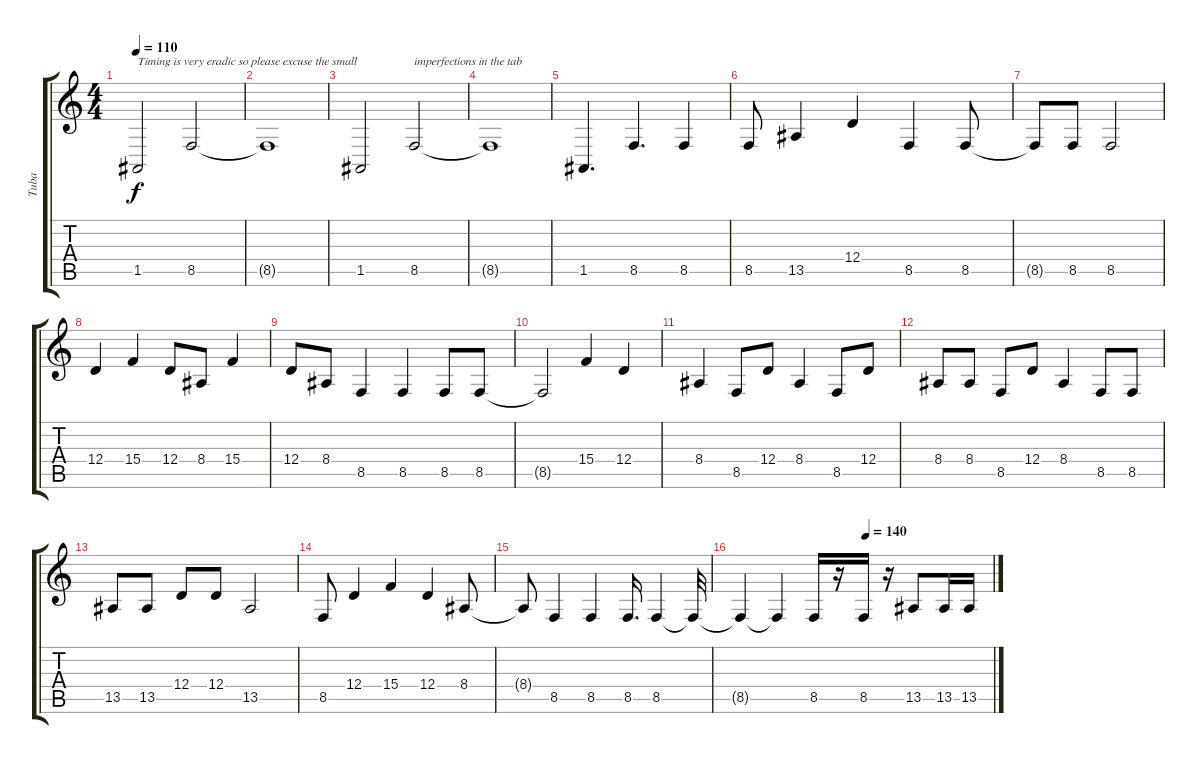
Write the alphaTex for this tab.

\track ("Tuba" "Tuba") {instrument trumpet}
\staff {score tabs}
\tuning (E4 B3 G3 D3 A2 E2) {hide}
\ts (4 4)
\tempo 110
\clef g2
\ks c
1.5.2{txt "Timing is very eradic so please excuse the small " dy f instrument trumpet} 8.5.2 |
8.5{t}.1 |
1.5.2 8.5.2{txt "imperfections in the tab"} |
8.5{t}.1 |
1.5.4{d} 8.5.4{d} 8.5.4 |
8.5.8 13.5.4 12.4.4 8.5.4 8.5.8 |
8.5{t}.8 8.5.8 8.5.2 |
12.4.4 15.4.4 12.4.8 8.4.8 15.4.4 |
12.4.8 8.4.8 8.5.4 8.5.4 8.5.8 8.5.8 |
8.5{t}.2 15.4.4 12.4.4 |
8.4.4 8.5.8 12.4.8 8.4.4 8.5.8 12.4.8 |
8.4.8 8.4.8 8.5.8 12.4.8 8.4.4 8.5.8 8.5.8 |
13.5.8 13.5.8 12.4.8 12.4.8 13.5.2 |
8.5.8 12.4.4 15.4.4 12.4.4 8.4.8 |
8.4{t}.8 8.5.4 8.5.4 8.5.16{d} 8.5.4 8.5{t}.32 |
\tempo (140 0.5)
8.5{t}.4 8.5{t}.4 8.5.16 r.16 8.5.16 r.16 13.5.8 13.5.16 13.5.16
